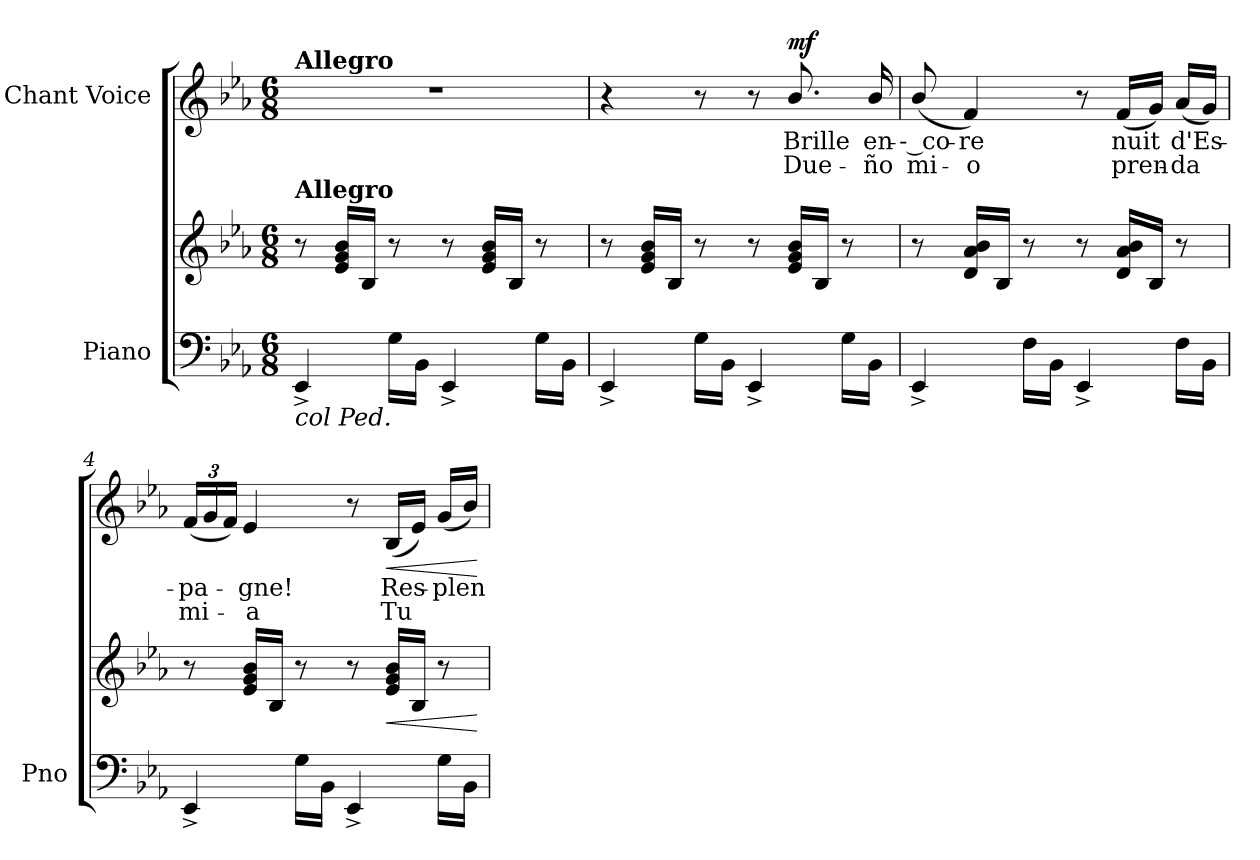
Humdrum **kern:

**kern	**kern	**dynam	**kern	**text	**text	**dynam
*part2	*part2	*part2	*part1	*part1	*part1	*part1
*staff3	*staff2	*staff2/3	*staff1	*staff1	*staff1	*staff1
*I"Piano	*	*	*I"Chant Voice	*	*	*
*I'Pno	*	*	*	*	*	*
*clefF4	*clefG2	*	*clefG2	*	*	*
*k[b-e-a-]	*k[b-e-a-]	*	*k[b-e-a-]	*	*	*
*M6/8	*M6/8	*	*M6/8	*	*	*
*MM132	*MM132	*	*MM132	*	*	*
=1	=1	=1	=1	=1	=1	=1
!	!	!	!LO:TX:a:B:t=Allegro	!	!	!
!	!LO:TX:a:B:t=Allegro	!	!	!	!	!
!LO:TX:b:i:t=col Ped.	!	!	!	!	!	!
!	!	!LO:DY:b	!	!	!	!
!	!	!LO:DY:n=1:b	!	!	!	!
4EE-^/	8r	mf other-dynamics	2.r	.	.	.
.	16e-/ 16g/ 16b-/LL	.	.	.	.	.
.	16B-/JJ	.	.	.	.	.
16G\LL	8r	.	.	.	.	.
16BB-\JJ	.	.	.	.	.	.
4EE-^/	8r	.	.	.	.	.
.	16e-/ 16g/ 16b-/LL	.	.	.	.	.
.	16B-/JJ	.	.	.	.	.
16G\LL	8r	.	.	.	.	.
16BB-\JJ	.	.	.	.	.	.
=2	=2	=2	=2	=2	=2	=2
4EE-^/	8r	.	4r	.	.	.
.	16e-/ 16g/ 16b-/LL	.	.	.	.	.
.	16B-/JJ	.	.	.	.	.
16G\LL	8r	.	8r	.	.	.
16BB-\JJ	.	.	.	.	.	.
4EE-^/	8r	.	8r	.	.	.
!	!	!	!	!LO:LY:b	!LO:LY:b	!LO:DY:a
.	16e-/ 16g/ 16b-/LL	.	8.b-/	Brille	Due-	mf
.	16B-/JJ	.	.	.	.	.
16G\LL	8r	.	.	.	.	.
!	!	!	!	!LO:LY:b	!LO:LY:b	!
16BB-\JJ	.	.	16b-/	en-	-ño	.
!!LO:LB:g=z
=3	=3	=3	=3	=3	=3	=3
!	!	!	!	!LO:LY:b	!LO:LY:b	!
4EE-^/	8r	.	(<8b-/	-- co-	mi-	.
!	!	!	!	!LO:LY:b	!LO:LY:b	!
.	16d/ 16a-/ 16b-/LL	.	4f/)	-re	-o	.
.	16B-/JJ	.	.	.	.	.
16F\LL	8r	.	.	.	.	.
16BB-\JJ	.	.	.	.	.	.
4EE-^/	8r	.	8r	.	.	.
!	!	!	!	!LO:LY:b	!LO:LY:b	!
.	16d/ 16a-/ 16b-/LL	.	(<16f/LL	nuit	pren-	.
.	16B-/JJ	.	16g/JJ)	.	.	.
!	!	!	!	!LO:LY:b	!LO:LY:b	!
16F\LL	8r	.	(<16a-/LL	d'Es-	-da	.
16BB-\JJ	.	.	16g/JJ)	.	.	.
=4	=4	=4	=4	=4	=4	=4
*	*	*	*Xbrackettup	*	*	*
!	!	!	!	!LO:LY:b	!LO:LY:b	!
4EE-^/	8r	.	(<24f/LL	-pa-	mi-	.
.	.	.	24g/	.	.	.
.	.	.	24f/JJ)	.	.	.
!	!	!	!	!LO:LY:b	!LO:LY:b	!
.	16e-/ 16g/ 16b-/LL	.	4e-/	-gne!	-a	.
.	16B-/JJ	.	.	.	.	.
16G\LL	8r	.	.	.	.	.
16BB-\JJ	.	.	.	.	.	.
4EE-^/	8r	.	8r	.	.	.
!	!	!LO:HP:b	!	!LO:LY:b	!LO:LY:b	!LO:HP:b
.	16e-/ 16g/ 16b-/LL	<	(<16B-/LL	Res-	-Tu	<
.	16B-/JJ	.	16e-/JJ)	.	.	.
!	!	!	!	!LO:LY:b	!	!
16G\LL	8r	.	(<16g/LL	-plen-	.	.
16BB-\JJ	.	.	16b-/JJ)	.	.	.
.	.	[	.	.	.	[
=	=	=	=	=	=	=
*-	*-	*-	*-	*-	*-	*-
